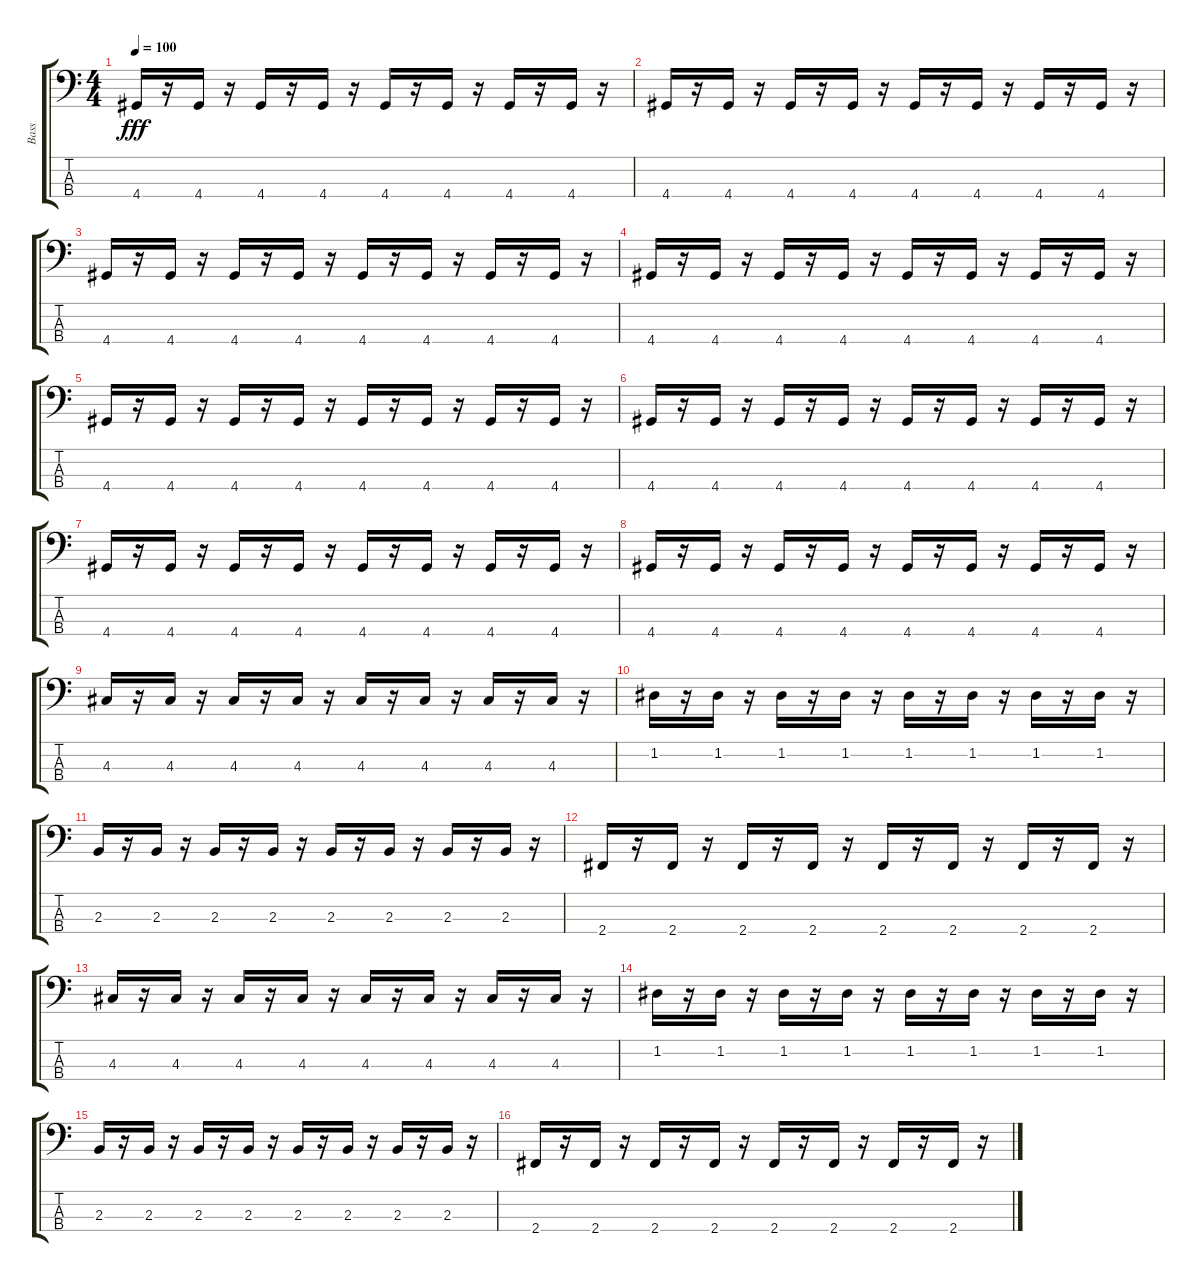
\track ("Bass" "Bass") {instrument electricbassfinger}
\staff {score tabs}
\tuning (G2 D2 A1 E1) {hide}
\ts (4 4)
\tempo 100
\clef f4
\ks c
4.4.16{dy fff} r.16 4.4.16 r.16 4.4.16 r.16 4.4.16 r.16 4.4.16 r.16 4.4.16 r.16 4.4.16 r.16 4.4.16 r.16 |
4.4.16 r.16 4.4.16 r.16 4.4.16 r.16 4.4.16 r.16 4.4.16 r.16 4.4.16 r.16 4.4.16 r.16 4.4.16 r.16 |
4.4.16 r.16 4.4.16 r.16 4.4.16 r.16 4.4.16 r.16 4.4.16 r.16 4.4.16 r.16 4.4.16 r.16 4.4.16 r.16 |
4.4.16 r.16 4.4.16 r.16 4.4.16 r.16 4.4.16 r.16 4.4.16 r.16 4.4.16 r.16 4.4.16 r.16 4.4.16 r.16 |
4.4.16 r.16 4.4.16 r.16 4.4.16 r.16 4.4.16 r.16 4.4.16 r.16 4.4.16 r.16 4.4.16 r.16 4.4.16 r.16 |
4.4.16 r.16 4.4.16 r.16 4.4.16 r.16 4.4.16 r.16 4.4.16 r.16 4.4.16 r.16 4.4.16 r.16 4.4.16 r.16 |
4.4.16 r.16 4.4.16 r.16 4.4.16 r.16 4.4.16 r.16 4.4.16 r.16 4.4.16 r.16 4.4.16 r.16 4.4.16 r.16 |
4.4.16 r.16 4.4.16 r.16 4.4.16 r.16 4.4.16 r.16 4.4.16 r.16 4.4.16 r.16 4.4.16 r.16 4.4.16 r.16 |
4.3.16 r.16 4.3.16 r.16 4.3.16 r.16 4.3.16 r.16 4.3.16 r.16 4.3.16 r.16 4.3.16 r.16 4.3.16 r.16 |
1.2.16 r.16 1.2.16 r.16 1.2.16 r.16 1.2.16 r.16 1.2.16 r.16 1.2.16 r.16 1.2.16 r.16 1.2.16 r.16 |
2.3.16 r.16 2.3.16 r.16 2.3.16 r.16 2.3.16 r.16 2.3.16 r.16 2.3.16 r.16 2.3.16 r.16 2.3.16 r.16 |
2.4.16 r.16 2.4.16 r.16 2.4.16 r.16 2.4.16 r.16 2.4.16 r.16 2.4.16 r.16 2.4.16 r.16 2.4.16 r.16 |
4.3.16 r.16 4.3.16 r.16 4.3.16 r.16 4.3.16 r.16 4.3.16 r.16 4.3.16 r.16 4.3.16 r.16 4.3.16 r.16 |
1.2.16 r.16 1.2.16 r.16 1.2.16 r.16 1.2.16 r.16 1.2.16 r.16 1.2.16 r.16 1.2.16 r.16 1.2.16 r.16 |
2.3.16 r.16 2.3.16 r.16 2.3.16 r.16 2.3.16 r.16 2.3.16 r.16 2.3.16 r.16 2.3.16 r.16 2.3.16 r.16 |
2.4.16 r.16 2.4.16 r.16 2.4.16 r.16 2.4.16 r.16 2.4.16 r.16 2.4.16 r.16 2.4.16 r.16 2.4.16 r.16
